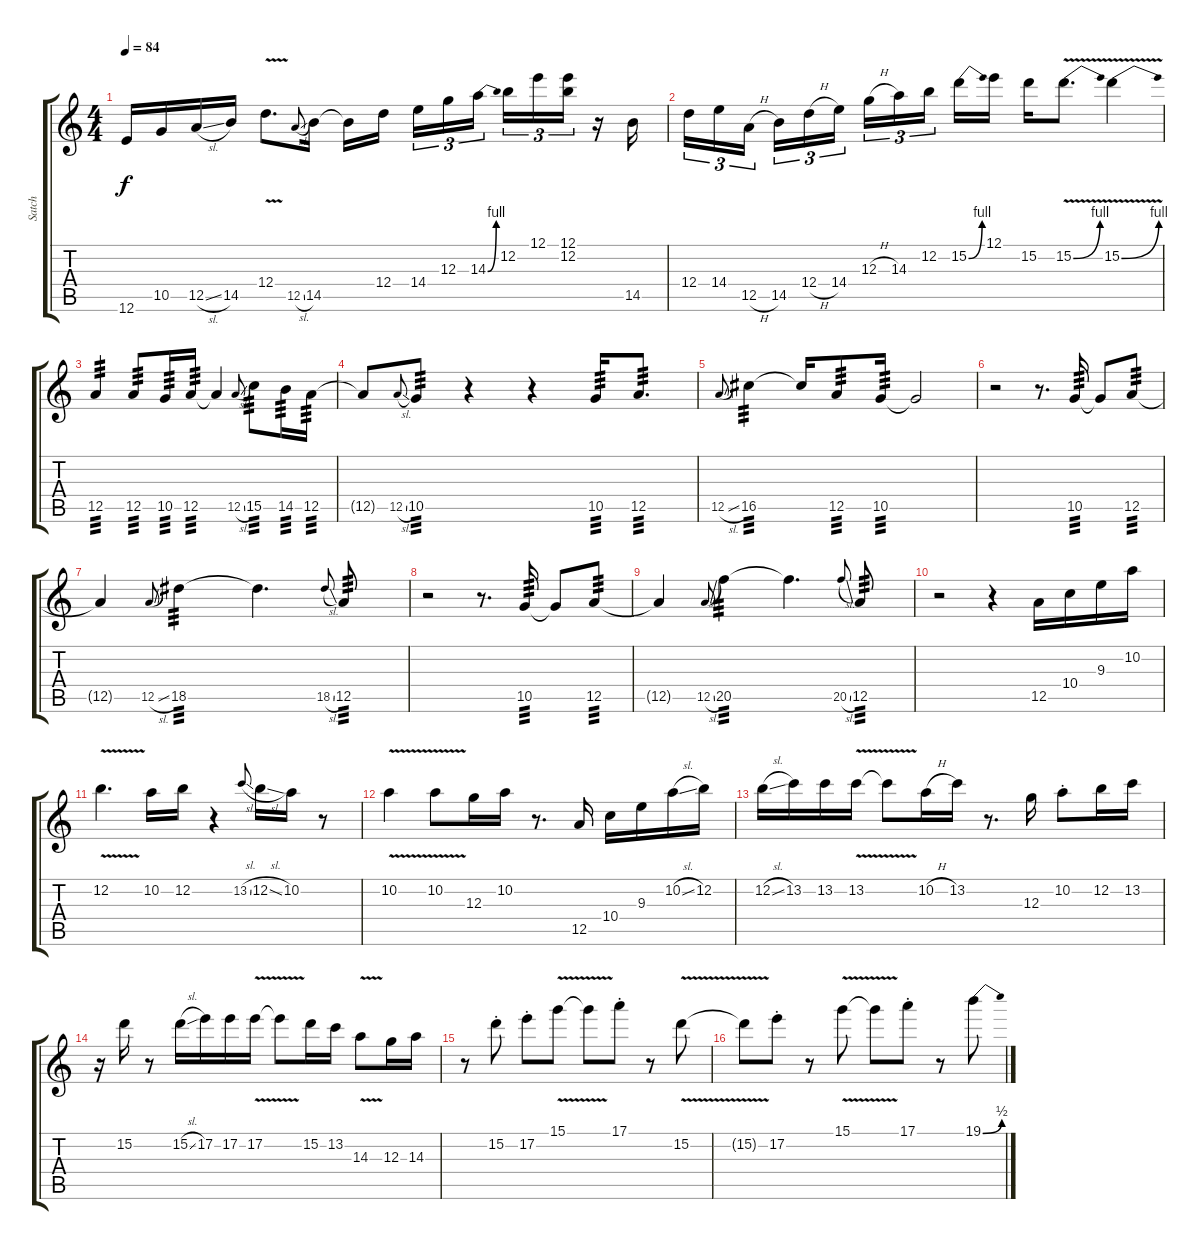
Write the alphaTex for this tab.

\track ("Satch" "Satch") {instrument overdrivenguitar}
\staff {score tabs}
\tuning (E4 B3 G3 D3 A2 E2) {hide}
\ts (4 4)
\tempo 84
\clef g2
\ks c
12.6.16{dy f} 10.5.16 12.5{sl}.16 14.5.16 12.4{v}.8{d} 12.5{sl}.8{gr onbeat} 14.5.16 14.5{t}.16 12.4.16{beam splitsecondary} 14.4.16{tu (3 2)} 12.3.16{tu (3 2)} 14.3{be (bend 0 0 60 4)}.16{tu (3 2)} 12.2.16{tu (3 2)} 12.1.16{tu (3 2)} (12.1 12.2).16{tu (3 2)} r.16 14.5.16 |
12.4.16{tu (3 2)} 14.4.16{tu (3 2)} 12.5{h}.16{tu (3 2) beam splitsecondary} 14.5.16{tu (3 2)} 12.4{h}.16{tu (3 2)} 14.4.16{tu (3 2)} 12.3{h}.16{tu (3 2)} 14.3.16{tu (3 2)} 12.2.16{tu (3 2) beam splitsecondary} 15.2{be (bend 0 0 60 4)}.16 12.1.16 15.2.16 15.2{be (bend 0 0 60 4) v}.8{d} 15.2{be (bend 0 0 60 4) v}.4 |
12.5.4{tp 3} 12.5.8{tp 3} 10.5.16{tp 3} 12.5.16{tp 3} 12.5{t}.4 12.5{sl}.8{gr onbeat} 15.5.8{tp 3} 14.5.16{tp 3} 12.5.16{tp 3} |
12.5{t}.8 12.5{sl}.8{gr onbeat} 10.5.8{tp 3} r.4 r.4 10.5.16{tp 3} 12.5.8{d tp 3} |
12.5{sl}.8{gr onbeat} 16.5.4{tp 3} 16.5{t}.16 12.5.8{tp 3} 10.5.16{tp 3} 10.5{t}.2 |
r.2 r.8{d} 10.5.16{tp 3} 10.5{t}.8 12.5.8{tp 3} |
12.5{t}.4 12.5{sl}.8{gr onbeat} 18.5.4{tp 3} 18.5{t}.4{d} 18.5{sl}.8{gr onbeat} 12.5.8{tp 3} |
r.2 r.8{d} 10.5.16{tp 3} 10.5{t}.8 12.5.8{tp 3} |
12.5{t}.4 12.5{sl}.8{gr onbeat} 20.5.4{tp 3} 20.5{t}.4{d} 20.5{sl}.8{gr onbeat} 12.5.8{tp 3} |
r.2 r.4 12.5.16 10.4.16 9.3.16 10.2.16 |
12.2{v}.4{d} 10.2.16 12.2.16 r.4 13.2{sl}.8{gr onbeat} 12.2{sl}.16 10.2.16 r.8 |
10.2{v}.4 10.2{v}.8 12.3.16 10.2.16 r.8{d} 12.5.16 10.4.16 9.3.16 10.2{sl}.16 12.2.16 |
12.2{sl}.16 13.2.16 13.2.16 13.2{v}.16 13.2{t}.8 10.2{h}.16 13.2.16 r.8{d} 12.3.16 10.2{st}.8 12.2.16 13.2.16 |
r.16 15.2.16 r.8 15.2{sl}.16 17.2.16 17.2.16 17.2{v}.16 17.2{t}.8 15.2.16 13.2.16 14.3{v}.8 12.3.16 14.3.16 |
r.8 15.2{st}.8 17.2{st}.8 15.1{v}.8 15.1{t}.8 17.1{st}.8 r.8 15.2{v}.8 |
15.2{t}.8 17.2{st}.8 r.8 15.1{v}.8 15.1{t}.8 17.1{st}.8 r.8 19.1{be (bend 0 0 60 2)}.8
